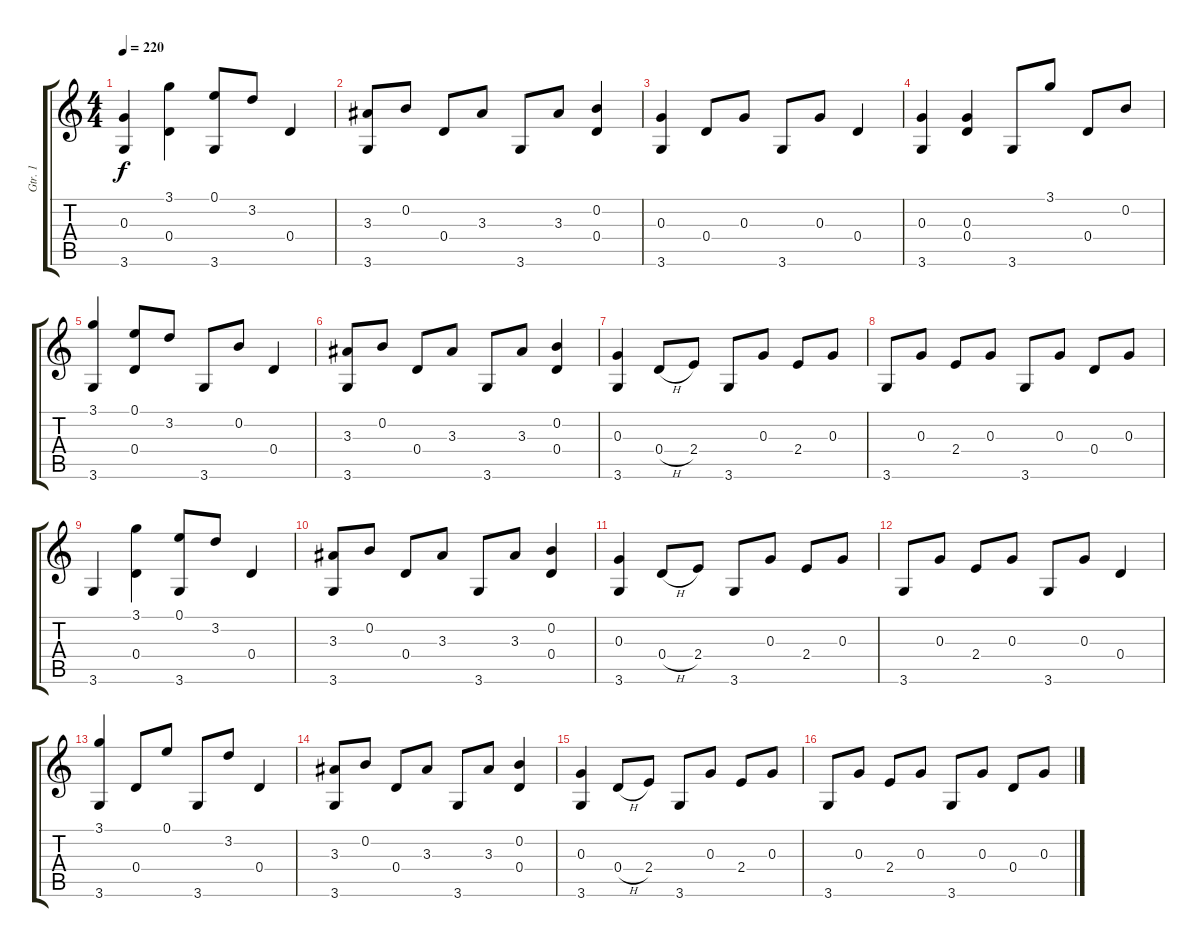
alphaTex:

\track ("Gtr. 1" "Gtr. 1") {instrument acousticguitarsteel}
\staff {score tabs}
\tuning (E4 B3 G3 D3 A2 E2) {hide}
\ts (4 4)
\tempo 220
\clef g2
\ks c
(0.3 3.6).4{dy f} (3.1 0.4).4 (0.1 3.6).8 3.2.8 0.4.4 |
(3.3 3.6).8 0.2.8 0.4.8 3.3.8 3.6.8 3.3.8 (0.2 0.4).4 |
(0.3 3.6).4 0.4.8 0.3.8 3.6.8 0.3.8 0.4.4 |
(0.3 3.6).4 (0.3 0.4).4 3.6.8 3.1.8 0.4.8 0.2.8 |
(3.1 3.6).4 (0.1 0.4).8 3.2.8 3.6.8 0.2.8 0.4.4 |
(3.3 3.6).8 0.2.8 0.4.8 3.3.8 3.6.8 3.3.8 (0.2 0.4).4 |
(0.3 3.6).4 0.4{h}.8 2.4.8 3.6.8 0.3.8 2.4.8 0.3.8 |
3.6.8 0.3.8 2.4.8 0.3.8 3.6.8 0.3.8 0.4.8 0.3.8 |
3.6.4 (3.1 0.4).4 (0.1 3.6).8 3.2.8 0.4.4 |
(3.3 3.6).8 0.2.8 0.4.8 3.3.8 3.6.8 3.3.8 (0.2 0.4).4 |
(0.3 3.6).4 0.4{h}.8 2.4.8 3.6.8 0.3.8 2.4.8 0.3.8 |
3.6.8 0.3.8 2.4.8 0.3.8 3.6.8 0.3.8 0.4.4 |
(3.1 3.6).4 0.4.8 0.1.8 3.6.8 3.2.8 0.4.4 |
(3.3 3.6).8 0.2.8 0.4.8 3.3.8 3.6.8 3.3.8 (0.2 0.4).4 |
(0.3 3.6).4 0.4{h}.8 2.4.8 3.6.8 0.3.8 2.4.8 0.3.8 |
3.6.8 0.3.8 2.4.8 0.3.8 3.6.8 0.3.8 0.4.8 0.3.8
